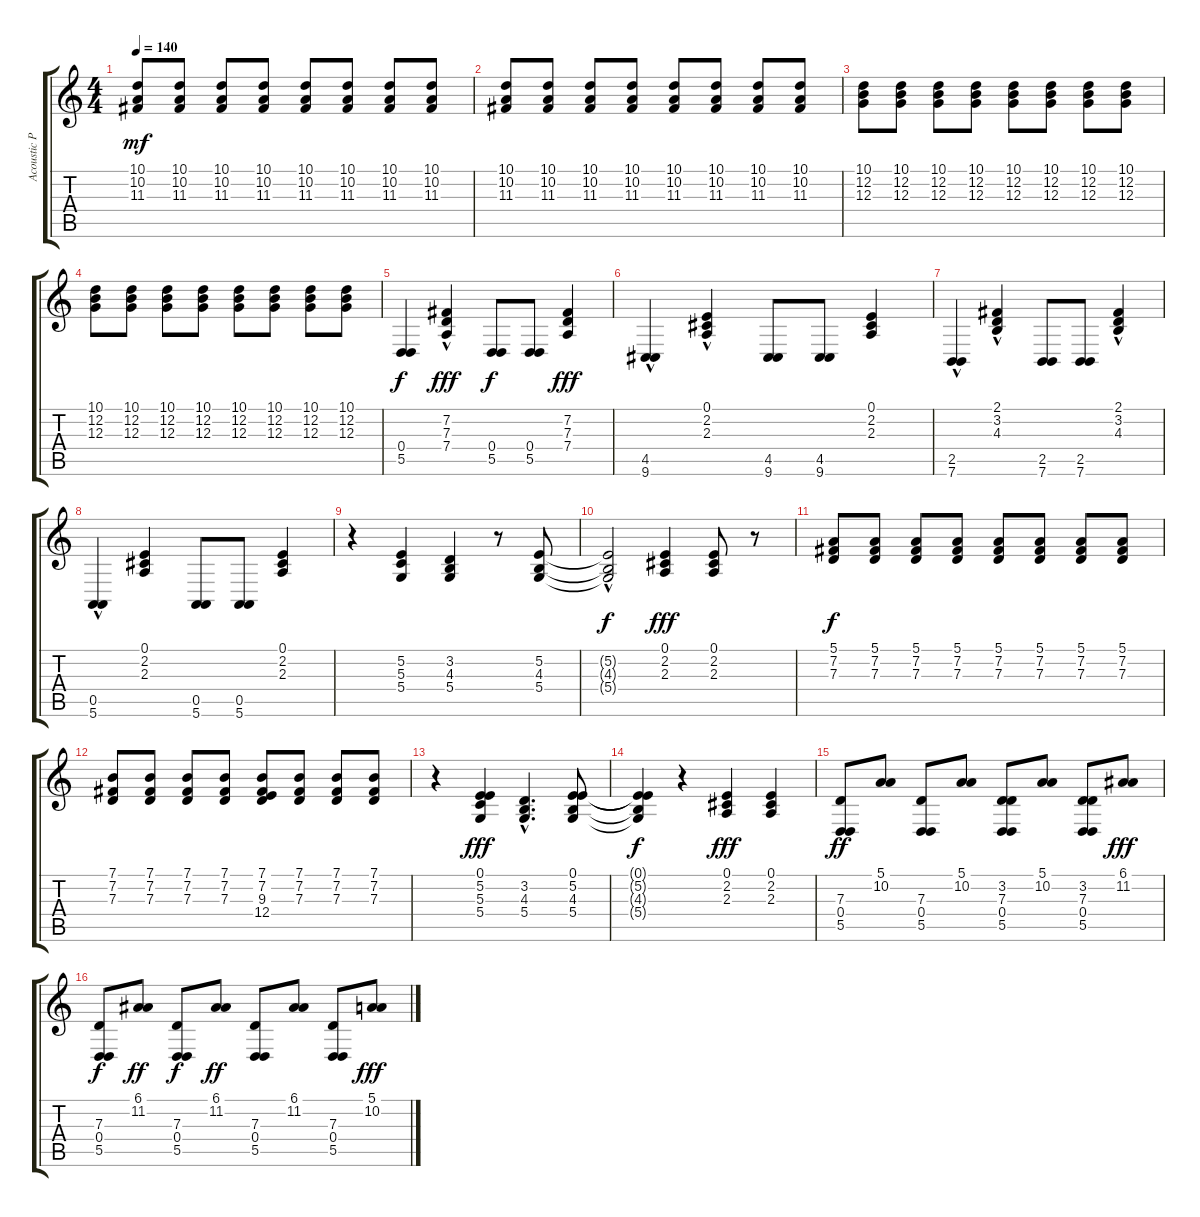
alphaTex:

\track ("Acoustic Piano" "Acoustic P") {instrument brightacousticpiano}
\staff {score tabs}
\tuning (E4 B3 G3 D3 A2 E2) {hide}
\ts (4 4)
\tempo 140
\clef g2
\ks c
(10.1 10.2 11.3).8{dy mf} (10.1 10.2 11.3).8 (10.1 10.2 11.3).8 (10.1 10.2 11.3).8 (10.1 10.2 11.3).8 (10.1 10.2 11.3).8 (10.1 10.2 11.3).8 (10.1 10.2 11.3).8 |
(10.1 10.2 11.3).8 (10.1 10.2 11.3).8 (10.1 10.2 11.3).8 (10.1 10.2 11.3).8 (10.1 10.2 11.3).8 (10.1 10.2 11.3).8 (10.1 10.2 11.3).8 (10.1 10.2 11.3).8 |
(10.1 12.2 12.3).8 (10.1 12.2 12.3).8 (10.1 12.2 12.3).8 (10.1 12.2 12.3).8 (10.1 12.2 12.3).8 (10.1 12.2 12.3).8 (10.1 12.2 12.3).8 (10.1 12.2 12.3).8 |
(10.1 12.2 12.3).8 (10.1 12.2 12.3).8 (10.1 12.2 12.3).8 (10.1 12.2 12.3).8 (10.1 12.2 12.3).8 (10.1 12.2 12.3).8 (10.1 12.2 12.3).8 (10.1 12.2 12.3).8 |
(0.4 5.5).4{dy f} (7.2 7.3{hac} 7.4{hac}).4{dy fff} (0.4 5.5).8{dy f} (0.4 5.5).8 (7.2 7.3 7.4).4{dy fff} |
(4.5 9.6{hac}).4 (0.1{hac} 2.2 2.3{hac}).4 (4.5 9.6).8 (4.5 9.6).8 (0.1 2.2 2.3).4 |
(2.5{hac} 7.6).4 (2.1{hac} 3.2 4.3).4 (2.5 7.6).8 (2.5 7.6).8 (2.1{hac} 3.2 4.3).4 |
(0.5{hac} 5.6).4 (0.1 2.2 2.3).4 (0.5 5.6).8 (0.5 5.6).8 (0.1 2.2 2.3).4 |
r.4 (5.2 5.3 5.4).4 (3.2 4.3 5.4).4 r.8 (5.2 4.3 5.4).8 |
(5.2{hac t} 4.3{hac t} 5.4{t}).2{dy f} (0.1 2.2 2.3).4{dy fff} (0.1 2.2 2.3).8 r.8 |
(5.1 7.2 7.3).8{dy f} (5.1 7.2 7.3).8 (5.1 7.2 7.3).8 (5.1 7.2 7.3).8 (5.1 7.2 7.3).8 (5.1 7.2 7.3).8 (5.1 7.2 7.3).8 (5.1 7.2 7.3).8 |
(7.1 7.2 7.3).8 (7.1 7.2 7.3).8 (7.1 7.2 7.3).8 (7.1 7.2 7.3).8 (7.1 7.2 9.3 12.4).8 (7.1 7.2 7.3).8 (7.1 7.2 7.3).8 (7.1 7.2 7.3).8 |
r.4 (0.1 5.2 5.3 5.4).4{dy fff} (3.2 4.3{hac} 5.4{hac}).4{d} (0.1 5.2 4.3 5.4).8 |
(0.1{t} 5.2{t} 4.3{t} 5.4{t}).4{dy f} r.4 (0.1 2.2 2.3).4{dy fff} (0.1 2.2 2.3).4 |
(7.3 0.4 5.5).8{dy ff} (5.1 10.2).8 (7.3 0.4 5.5).8 (5.1 10.2).8 (3.2 7.3 0.4 5.5).8 (5.1 10.2).8 (3.2 7.3 0.4 5.5).8 (6.1 11.2).8{dy fff} |
(7.3 0.4 5.5).8{dy f} (6.1 11.2).8{dy ff} (7.3 0.4 5.5).8{dy f} (6.1 11.2).8{dy ff} (7.3 0.4 5.5).8 (6.1 11.2).8 (7.3 0.4 5.5).8 (5.1 10.2).8{dy fff}
